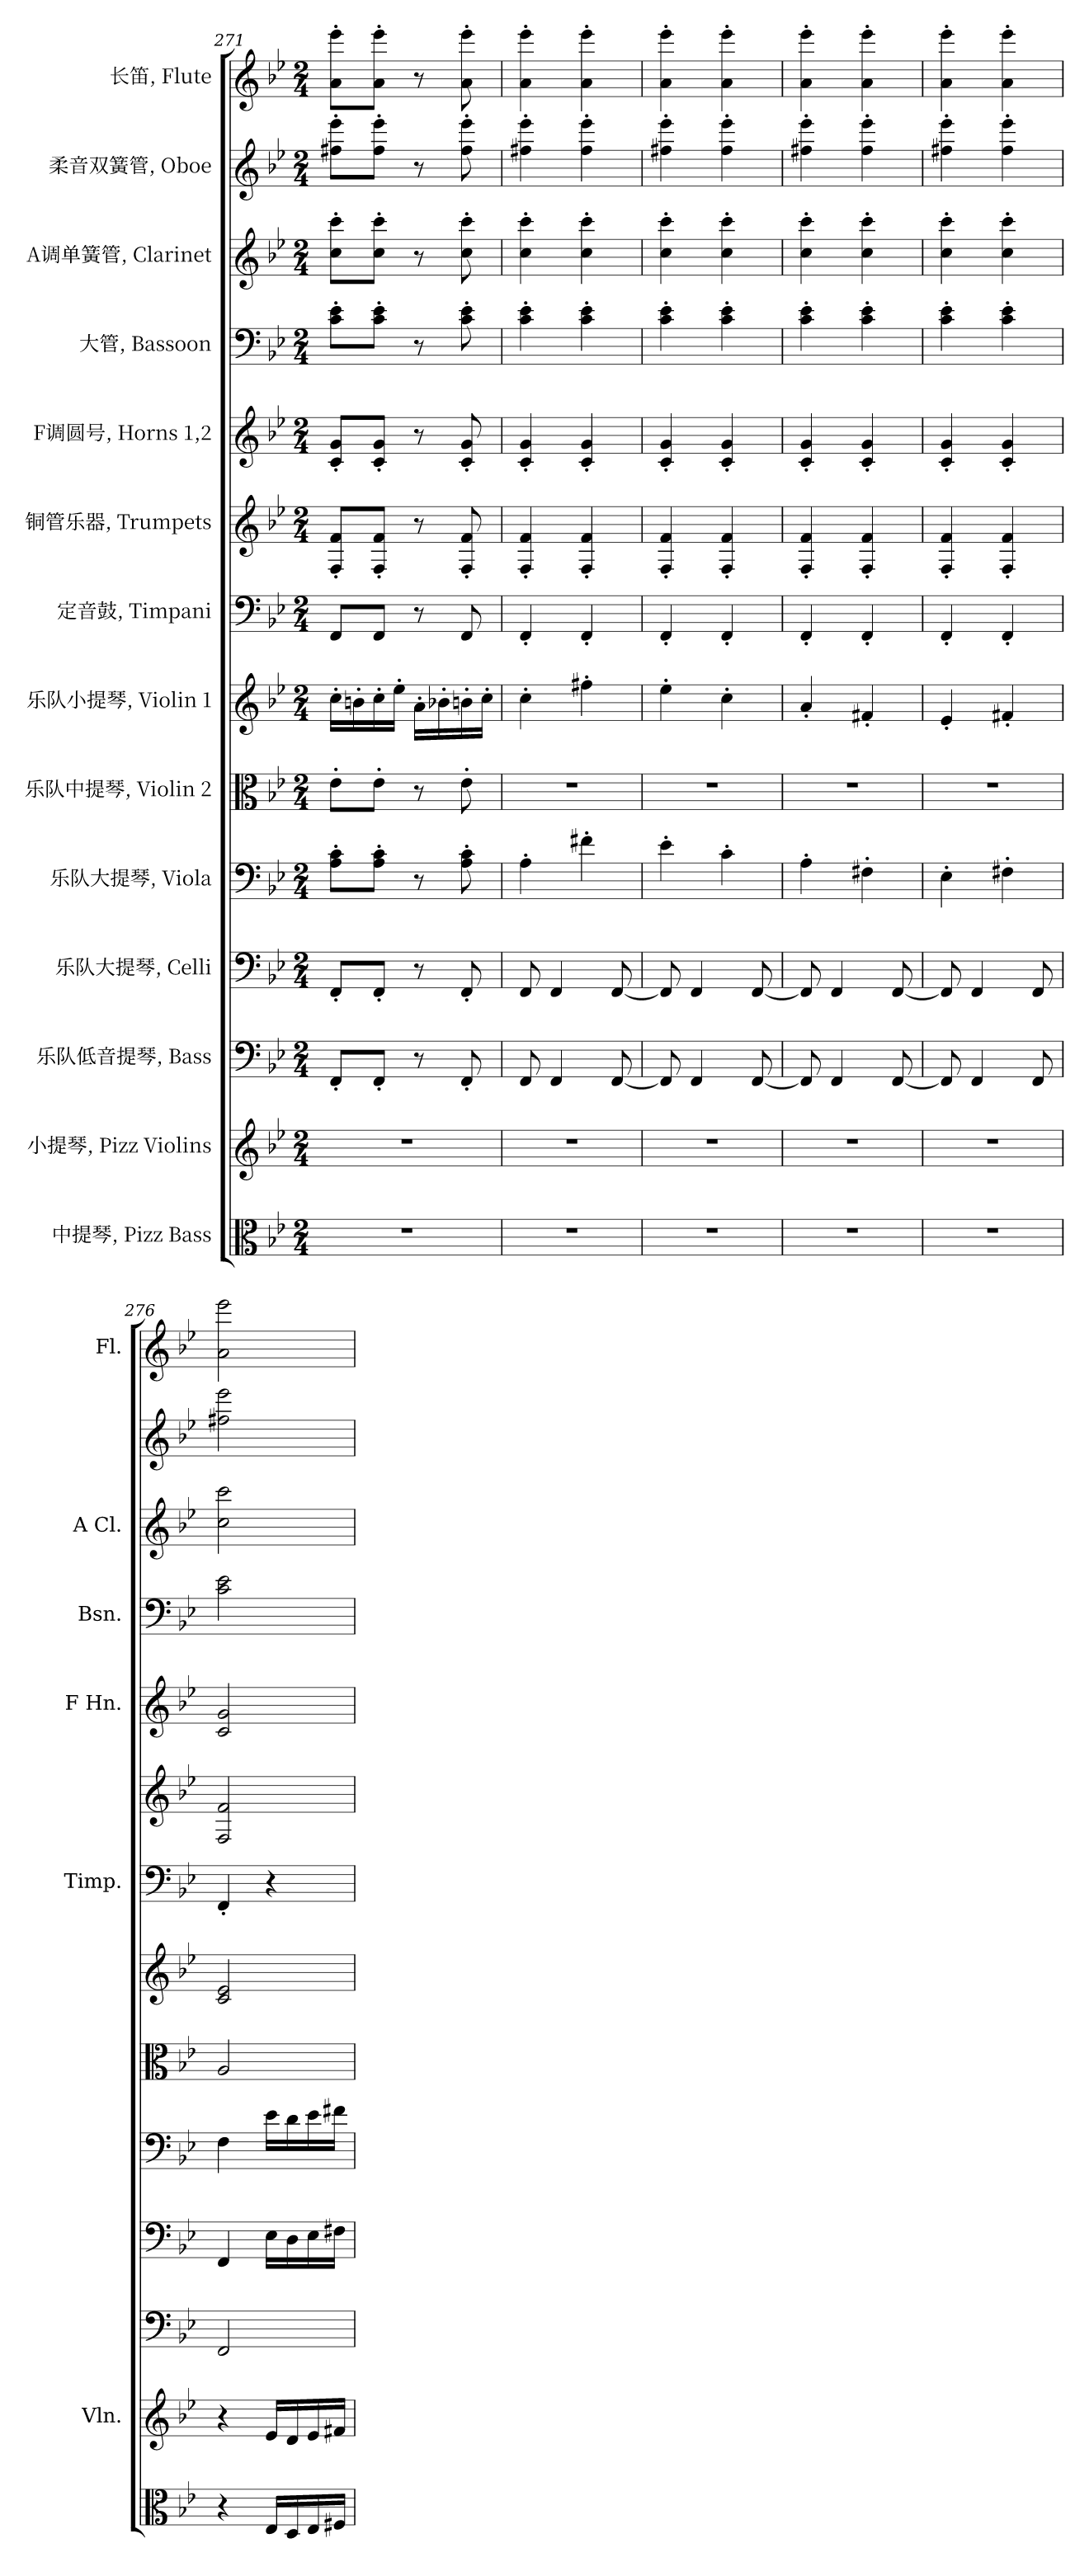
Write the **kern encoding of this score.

**kern	**kern	**kern	**kern	**kern	**kern	**kern	**kern	**kern	**kern	**kern	**kern	**kern	**kern
*part14	*part13	*part12	*part11	*part10	*part9	*part8	*part7	*part6	*part5	*part4	*part3	*part2	*part1
*staff14	*staff13	*staff12	*staff11	*staff10	*staff9	*staff8	*staff7	*staff6	*staff5	*staff4	*staff3	*staff2	*staff1
*I"中提琴, Pizz Bass	*I"小提琴, Pizz Violins	*I"乐队低音提琴, Bass	*I"乐队大提琴, Celli	*I"乐队大提琴, Viola	*I"乐队中提琴, Violin 2	*I"乐队小提琴, Violin 1	*I"定音鼓, Timpani	*I"铜管乐器, Trumpets	*I"F调圆号, Horns 1,2	*I"大管, Bassoon	*I"A调单簧管, Clarinet	*I"柔音双簧管, Oboe	*I"长笛, Flute
*	*I'Vln.	*	*	*	*	*	*I'Timp.	*	*I'F Hn.	*I'Bsn.	*I'A Cl.	*	*I'Fl.
*clefC3	*clefG2	*clefF4	*clefF4	*clefF4	*clefC3	*clefG2	*clefF4	*clefG2	*clefG2	*clefF4	*clefG2	*clefG2	*clefG2
*	*	*ITrd7c12	*	*	*	*	*	*	*ITrd4c7	*	*ITrd2c3	*ITrd2c3	*
*k[b-e-]	*k[b-e-]	*k[b-e-]	*k[b-e-]	*k[b-e-]	*k[b-e-]	*k[b-e-]	*k[b-e-]	*k[b-e-]	*k[b-e-a-]	*k[b-e-]	*k[f#]	*k[f#]	*k[b-e-]
*M2/4	*M2/4	*M2/4	*M2/4	*M2/4	*M2/4	*M2/4	*M2/4	*M2/4	*M2/4	*M2/4	*M2/4	*M2/4	*M2/4
=271	=271	=271	=271	=271	=271	=271	=271	=271	=271	=271	=271	=271	=271
2r	2r	8FFF'/L	8FF'/L	8A\' 8c\'L	8e-'\L	16cc'\LL	8FF/L	8F/' 8f/'L	8F/' 8c/'L	8c\' 8e-\'L	8a\' 8aa\'L	8dd#X\' 8ccc\'L	8a\' 8eee-\'L
.	.	.	.	.	.	16bn'\	.	.	.	.	.	.	.
.	.	8FFF'/J	8FF'/J	8A\' 8c\'J	8e-'\J	16cc'\	8FF/J	8F/' 8f/'J	8F/' 8c/'J	8c\' 8e-\'J	8a\' 8aa\'J	8dd#\' 8ccc\'J	8a\' 8eee-\'J
.	.	.	.	.	.	16ee-'\JJ	.	.	.	.	.	.	.
.	.	8r	8r	8r	8r	16a'\LL	8r	8r	8r	8r	8r	8r	8r
.	.	.	.	.	.	16b-X'\	.	.	.	.	.	.	.
.	.	8FFF'/	8FF'/	8A\' 8c\'	8e-'\	16bn'\	8FF/	8F/' 8f/'	8F/' 8c/'	8c\' 8e-\'	8a\' 8aa\'	8dd#\' 8ccc\'	8a\' 8eee-\'
.	.	.	.	.	.	16cc'\JJ	.	.	.	.	.	.	.
=272	=272	=272	=272	=272	=272	=272	=272	=272	=272	=272	=272	=272	=272
2r	2r	8FFF/	8FF/	4A'\	2r	4cc'\	4FF'/	4F/' 4f/'	4F/' 4c/'	4c\' 4e-\'	4a\' 4aa\'	4dd#X\' 4ccc\'	4a\' 4eee-\'
.	.	4FFF/	4FF/	.	.	.	.	.	.	.	.	.	.
.	.	.	.	4f#X'\	.	4ff#X'\	4FF'/	4F/' 4f/'	4F/' 4c/'	4c\' 4e-\'	4a\' 4aa\'	4dd#\' 4ccc\'	4a\' 4eee-\'
.	.	[8FFF/	[8FF/	.	.	.	.	.	.	.	.	.	.
=273	=273	=273	=273	=273	=273	=273	=273	=273	=273	=273	=273	=273	=273
2r	2r	8FFF/]	8FF/]	4e-'\	2r	4ee-'\	4FF'/	4F/' 4f/'	4F/' 4c/'	4c\' 4e-\'	4a\' 4aa\'	4dd#X\' 4ccc\'	4a\' 4eee-\'
.	.	4FFF/	4FF/	.	.	.	.	.	.	.	.	.	.
.	.	.	.	4c'\	.	4cc'\	4FF'/	4F/' 4f/'	4F/' 4c/'	4c\' 4e-\'	4a\' 4aa\'	4dd#\' 4ccc\'	4a\' 4eee-\'
.	.	[8FFF/	[8FF/	.	.	.	.	.	.	.	.	.	.
=274	=274	=274	=274	=274	=274	=274	=274	=274	=274	=274	=274	=274	=274
2r	2r	8FFF/]	8FF/]	4A'\	2r	4a'/	4FF'/	4F/' 4f/'	4F/' 4c/'	4c\' 4e-\'	4a\' 4aa\'	4dd#X\' 4ccc\'	4a\' 4eee-\'
.	.	4FFF/	4FF/	.	.	.	.	.	.	.	.	.	.
.	.	.	.	4F#X'\	.	4f#X'/	4FF'/	4F/' 4f/'	4F/' 4c/'	4c\' 4e-\'	4a\' 4aa\'	4dd#\' 4ccc\'	4a\' 4eee-\'
.	.	[8FFF/	[8FF/	.	.	.	.	.	.	.	.	.	.
!!LO:PB:g=z
=275	=275	=275	=275	=275	=275	=275	=275	=275	=275	=275	=275	=275	=275
2r	2r	8FFF/]	8FF/]	4E-'\	2r	4e-'/	4FF'/	4F/' 4f/'	4F/' 4c/'	4c\' 4e-\'	4a\' 4aa\'	4dd#X\' 4ccc\'	4a\' 4eee-\'
.	.	4FFF/	4FF/	.	.	.	.	.	.	.	.	.	.
.	.	.	.	4F#X'\	.	4f#X'/	4FF'/	4F/' 4f/'	4F/' 4c/'	4c\' 4e-\'	4a\' 4aa\'	4dd#\' 4ccc\'	4a\' 4eee-\'
.	.	8FFF/	8FF/	.	.	.	.	.	.	.	.	.	.
=276	=276	=276	=276	=276	=276	=276	=276	=276	=276	=276	=276	=276	=276
4r	4r	2FFF/	4FF/	4F\	2A/	2c/ 2e-/	4FF'/	2F/ 2f/	2F/ 2c/	2c\ 2e-\	2a\ 2aa\	2dd#X\ 2ccc\	2a\ 2eee-\
16E-/LL	16e-/LL	.	16E-\LL	16e-\LL	.	.	4r	.	.	.	.	.	.
16D/	16d/	.	16D\	16d\	.	.	.	.	.	.	.	.	.
16E-/	16e-/	.	16E-\	16e-\	.	.	.	.	.	.	.	.	.
16F#X/JJ	16f#X/JJ	.	16F#X\JJ	16f#X\JJ	.	.	.	.	.	.	.	.	.
=	=	=	=	=	=	=	=	=	=	=	=	=	=
*-	*-	*-	*-	*-	*-	*-	*-	*-	*-	*-	*-	*-	*-
